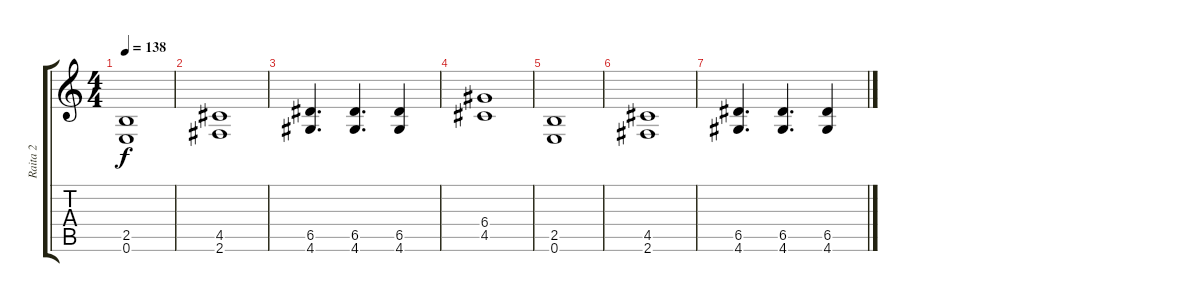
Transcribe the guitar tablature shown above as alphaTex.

\track ("Raita 2" "Raita 2") {instrument distortionguitar}
\staff {score tabs}
\tuning (E4 B3 G3 D3 A2 E2) {hide}
\ts (4 4)
\tempo 138
\clef g2
\ks c
(2.5 0.6).1{dy f} |
(4.5 2.6).1 |
(6.5 4.6).4{d} (6.5 4.6).4{d} (6.5 4.6).4 |
(6.4 4.5).1 |
(2.5 0.6).1 |
(4.5 2.6).1 |
(6.5 4.6).4{d} (6.5 4.6).4{d} (6.5 4.6).4
